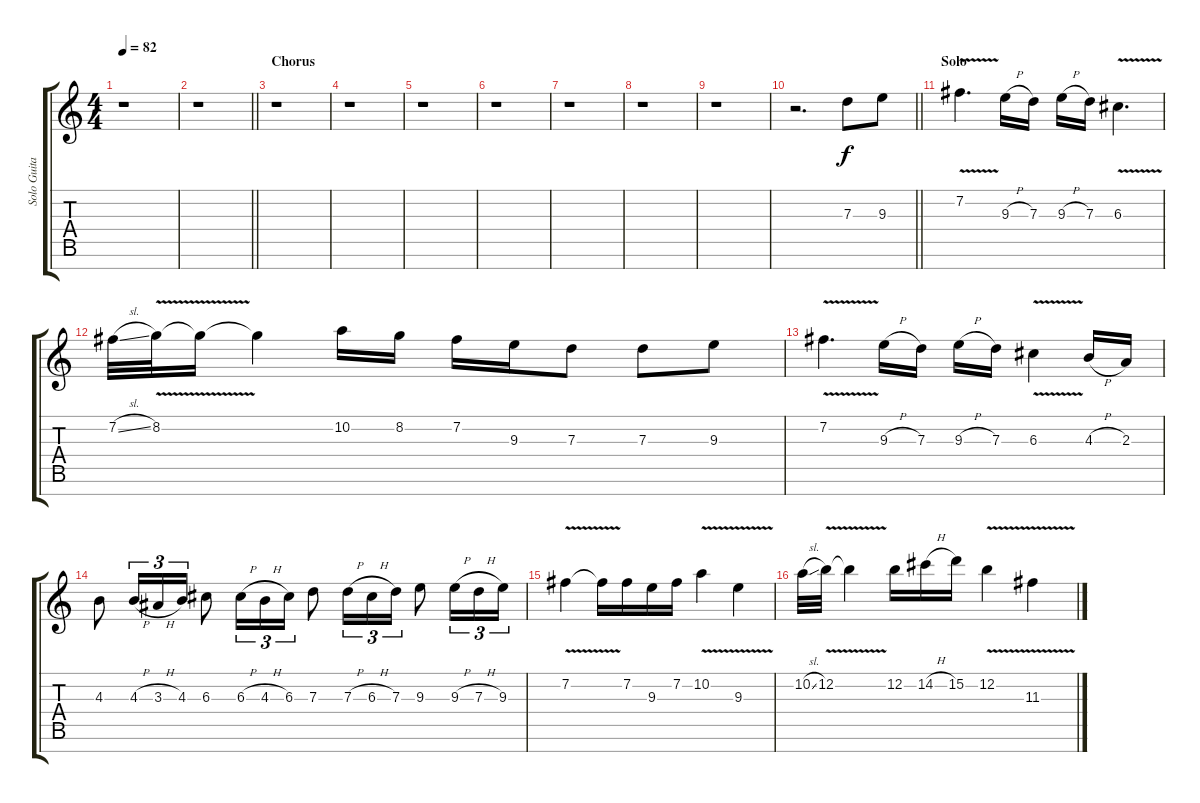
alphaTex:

\track ("Solo Guitar" "Solo Guita") {instrument overdrivenguitar}
\staff {score tabs}
\tuning (E4 B3 G3 D3 A2 E2 B1) {hide}
\ts (4 4)
\tempo 82
\clef g2
\ks c
r.1{dy f} |
\barLineRight lightlight
r.1 |
\section ("" "Chorus")
r.1 |
r.1 |
r.1 |
r.1 |
r.1 |
r.1 |
r.1 |
\barLineRight lightlight
r.2{d} 7.3.8 9.3.8 |
\section ("" "Solo")
7.2{v}.4{d} 9.3{h}.16 7.3.16 9.3{h}.16 7.3.16 6.3{v}.4{d} |
7.2{sl}.32 8.2{v}.32 8.2{t}.16 8.2{t}.4 10.2.16 8.2.16 7.2.16 9.3.16 7.3.8 7.3.8 9.3.8 |
7.2{v}.4{d} 9.3{h}.16 7.3.16 9.3{h}.16 7.3.16 6.3{v}.4 4.3{h}.16 2.3.16 |
4.3.8 4.3{h}.16{tu (3 2)} 3.3{h}.16{tu (3 2)} 4.3.16{tu (3 2)} 6.3.8 6.3{h}.16{tu (3 2)} 4.3{h}.16{tu (3 2)} 6.3.16{tu (3 2)} 7.3.8 7.3{h}.16{tu (3 2)} 6.3{h}.16{tu (3 2)} 7.3.16{tu (3 2)} 9.3.8 9.3{h}.16{tu (3 2)} 7.3{h}.16{tu (3 2)} 9.3.16{tu (3 2)} |
7.2{v}.4 7.2{t}.16 7.2.16 9.3.16 7.2.16 10.2{v}.4 9.3{v}.4 |
10.2{sl}.32 12.2{v}.32 12.2{t}.4 12.2.16 14.2{h}.16 15.2.16 12.2{v}.4 11.3{v}.4
